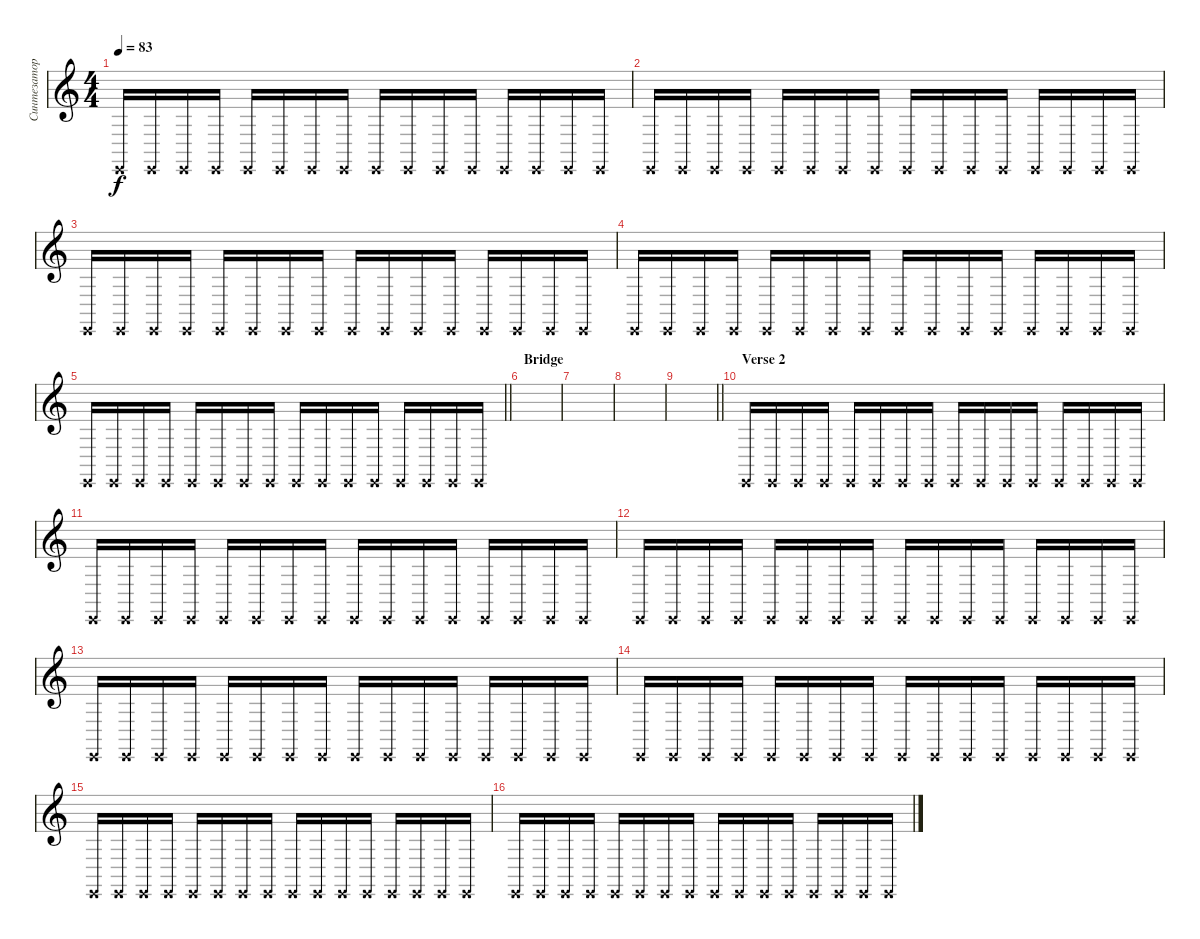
\track ("Синтезатор" "Синтезатор") {instrument lead2sawtooth}
\staff {score}
\tuning (E4 B3 G3 D3 A2 D2) {hide}
\ts (4 4)
\tempo 83
\clef g2
\ks c
2.6{x}.16{dy f} 2.6{x}.16 2.6{x}.16 2.6{x}.16 2.6{x}.16 2.6{x}.16 2.6{x}.16 2.6{x}.16 2.6{x}.16 2.6{x}.16 2.6{x}.16 2.6{x}.16 2.6{x}.16 2.6{x}.16 2.6{x}.16 2.6{x}.16 |
2.6{x}.16 2.6{x}.16 2.6{x}.16 2.6{x}.16 2.6{x}.16 2.6{x}.16 2.6{x}.16 2.6{x}.16 2.6{x}.16 2.6{x}.16 2.6{x}.16 2.6{x}.16 2.6{x}.16 2.6{x}.16 2.6{x}.16 2.6{x}.16 |
2.6{x}.16 2.6{x}.16 2.6{x}.16 2.6{x}.16 2.6{x}.16 2.6{x}.16 2.6{x}.16 2.6{x}.16 2.6{x}.16 2.6{x}.16 2.6{x}.16 2.6{x}.16 2.6{x}.16 2.6{x}.16 2.6{x}.16 2.6{x}.16 |
2.6{x}.16 2.6{x}.16 2.6{x}.16 2.6{x}.16 2.6{x}.16 2.6{x}.16 2.6{x}.16 2.6{x}.16 2.6{x}.16 2.6{x}.16 2.6{x}.16 2.6{x}.16 2.6{x}.16 2.6{x}.16 2.6{x}.16 2.6{x}.16 |
\barLineRight lightlight
2.6{x}.16 2.6{x}.16 2.6{x}.16 2.6{x}.16 2.6{x}.16 2.6{x}.16 2.6{x}.16 2.6{x}.16 2.6{x}.16 2.6{x}.16 2.6{x}.16 2.6{x}.16 2.6{x}.16 2.6{x}.16 2.6{x}.16 2.6{x}.16 |
\section ("" "Bridge")
|
|
|
\barLineRight lightlight
|
\section ("" "Verse 2")
2.6{x}.16 2.6{x}.16 2.6{x}.16 2.6{x}.16 2.6{x}.16 2.6{x}.16 2.6{x}.16 2.6{x}.16 2.6{x}.16 2.6{x}.16 2.6{x}.16 2.6{x}.16 2.6{x}.16 2.6{x}.16 2.6{x}.16 2.6{x}.16 |
2.6{x}.16 2.6{x}.16 2.6{x}.16 2.6{x}.16 2.6{x}.16 2.6{x}.16 2.6{x}.16 2.6{x}.16 2.6{x}.16 2.6{x}.16 2.6{x}.16 2.6{x}.16 2.6{x}.16 2.6{x}.16 2.6{x}.16 2.6{x}.16 |
2.6{x}.16 2.6{x}.16 2.6{x}.16 2.6{x}.16 2.6{x}.16 2.6{x}.16 2.6{x}.16 2.6{x}.16 2.6{x}.16 2.6{x}.16 2.6{x}.16 2.6{x}.16 2.6{x}.16 2.6{x}.16 2.6{x}.16 2.6{x}.16 |
2.6{x}.16 2.6{x}.16 2.6{x}.16 2.6{x}.16 2.6{x}.16 2.6{x}.16 2.6{x}.16 2.6{x}.16 2.6{x}.16 2.6{x}.16 2.6{x}.16 2.6{x}.16 2.6{x}.16 2.6{x}.16 2.6{x}.16 2.6{x}.16 |
2.6{x}.16 2.6{x}.16 2.6{x}.16 2.6{x}.16 2.6{x}.16 2.6{x}.16 2.6{x}.16 2.6{x}.16 2.6{x}.16 2.6{x}.16 2.6{x}.16 2.6{x}.16 2.6{x}.16 2.6{x}.16 2.6{x}.16 2.6{x}.16 |
2.6{x}.16 2.6{x}.16 2.6{x}.16 2.6{x}.16 2.6{x}.16 2.6{x}.16 2.6{x}.16 2.6{x}.16 2.6{x}.16 2.6{x}.16 2.6{x}.16 2.6{x}.16 2.6{x}.16 2.6{x}.16 2.6{x}.16 2.6{x}.16 |
2.6{x}.16 2.6{x}.16 2.6{x}.16 2.6{x}.16 2.6{x}.16 2.6{x}.16 2.6{x}.16 2.6{x}.16 2.6{x}.16 2.6{x}.16 2.6{x}.16 2.6{x}.16 2.6{x}.16 2.6{x}.16 2.6{x}.16 2.6{x}.16
